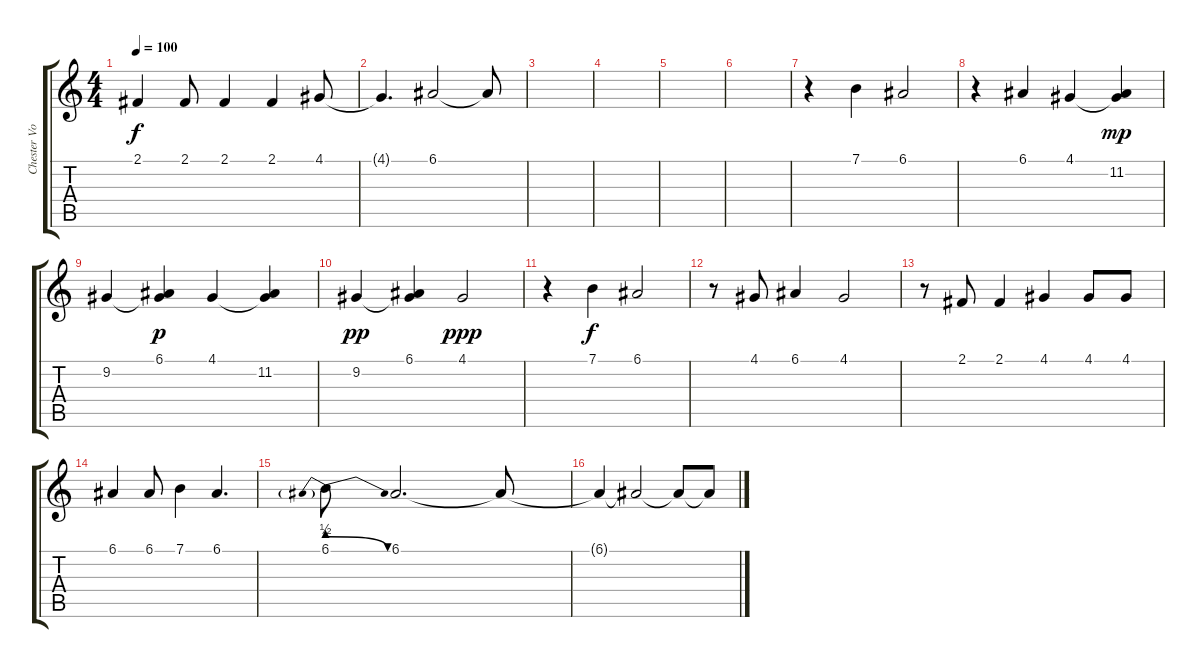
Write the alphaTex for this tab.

\track ("Chester Vocals" "Chester Vo") {instrument harmonica}
\staff {score tabs}
\tuning (E4 B3 G3 D3 A2 E2) {hide}
\ts (4 4)
\tempo 100
\clef g2
\ks c
2.1.4{dy f} 2.1.8 2.1.4 2.1.4 4.1.8 |
4.1{t}.4{d} 6.1.2 6.1{t}.8 |
|
|
|
|
r.4 7.1.4 6.1.2 |
r.4 6.1.4 4.1.4 (4.1{t} 11.2).4{dy mp} |
9.2.4 (6.1 9.2{t}).4{dy p} 4.1.4 (4.1{t} 11.2).4 |
9.2.4{dy pp} (6.1 9.2{t}).4 4.1.2{dy ppp} |
r.4 7.1.4{dy f} 6.1.2 |
r.8 4.1.8 6.1.4 4.1.2 |
r.8 2.1.8 2.1.4 4.1.4 4.1.8 4.1.8 |
6.1.4 6.1.8 7.1.4 6.1.4{d} |
6.1{be (prebendrelease 0 2 60 0)}.8 6.1.2{d} 6.1{t}.8 |
6.1{t}.4 6.1{t}.2 6.1{t}.8 6.1{t}.8
